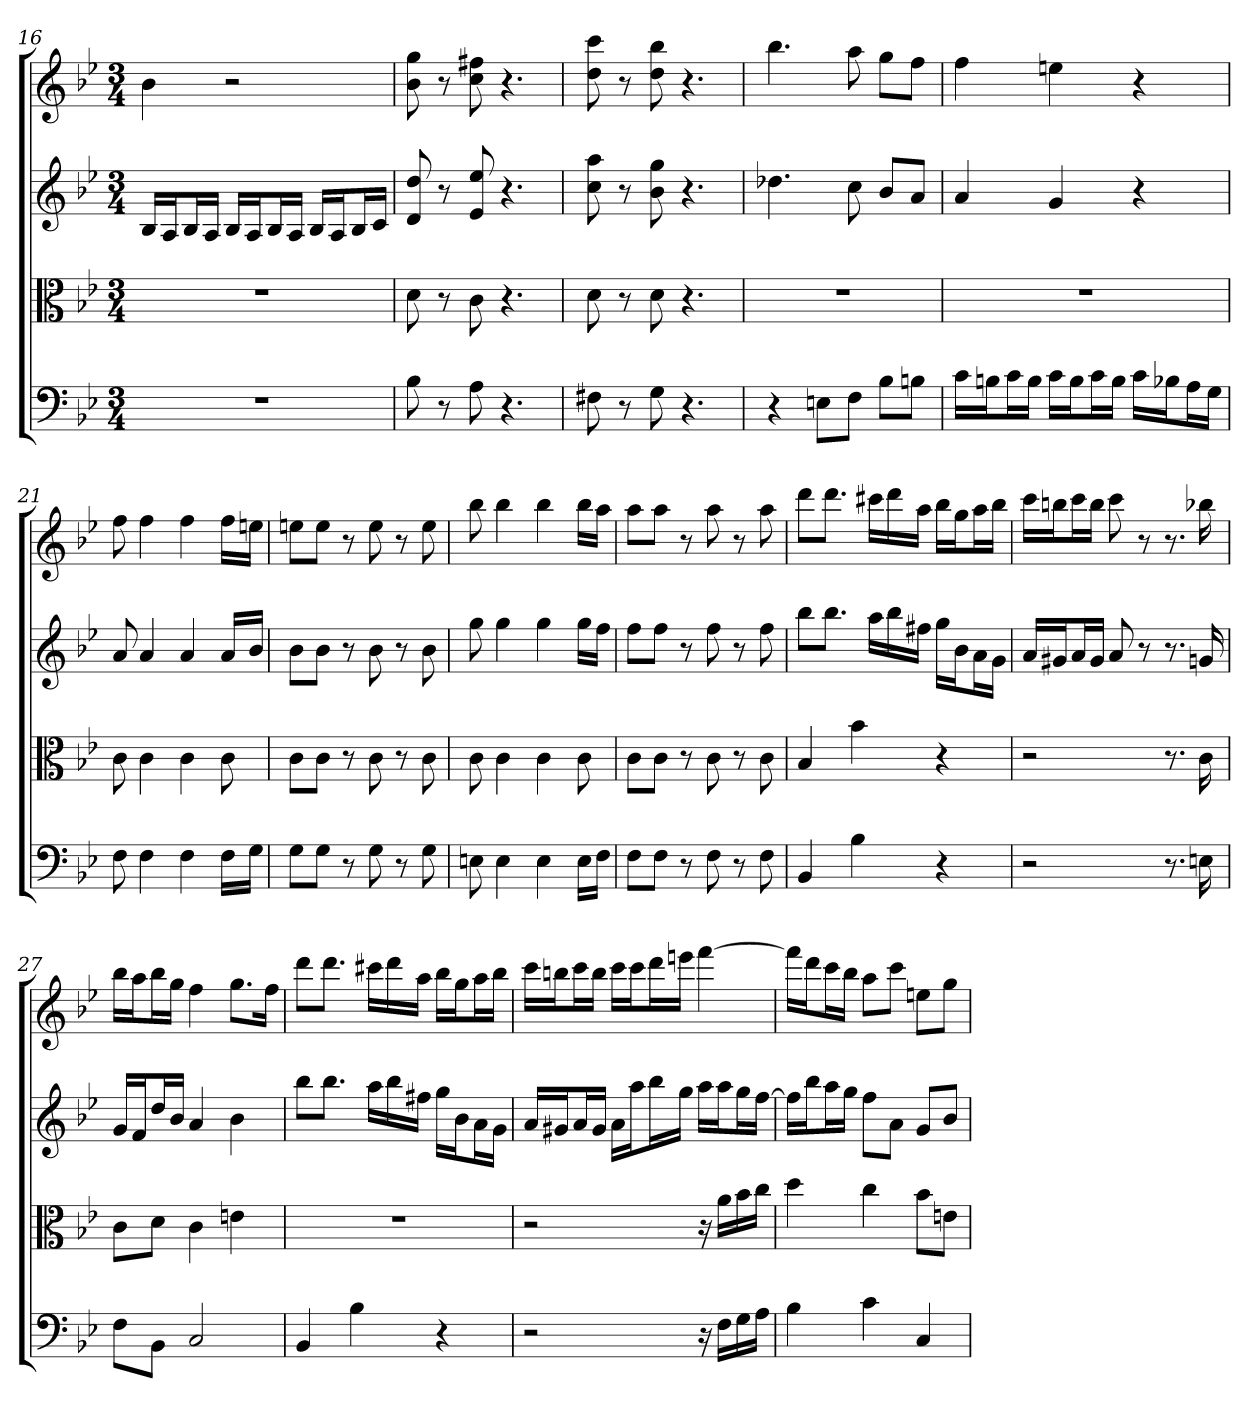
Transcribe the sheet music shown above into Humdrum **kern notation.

**kern	**kern	**kern	**kern
*part4	*part3	*part2	*part1
*staff4	*staff3	*staff2	*staff1
*clefF4	*clefC3	*	*
*k[b-e-]	*k[b-e-]	*k[b-e-]	*k[b-e-]
*B-:	*B-:	*B-:	*B-:
*M3/4	*M3/4	*M3/4	*M3/4
=16	=16	=16	=16
2.r	2.r	16B-LL	4b-
.	.	16AJ	.
.	.	16B-L	.
.	.	16AJJ	.
.	.	16B-LL	2r
.	.	16AJ	.
.	.	16B-L	.
.	.	16AJJ	.
.	.	16B-LL	.
.	.	16AJ	.
.	.	16B-L	.
.	.	16cJJ	.
=17	=17	=17	=17
8B-	8d	8d 8dd	8b- 8gg
8r	8r	8r	8r
8A	8c	8e- 8ee-	8cc 8ff#X
4.r	4.r	4.r	4.r
=18	=18	=18	=18
8F#X	8d	8cc 8aa	8dd 8ccc
8r	8r	8r	8r
8G	8d	8b- 8gg	8dd 8bb-
4.r	4.r	4.r	4.r
=19	=19	=19	=19
4r	2.r	4.dd-X	4.bb-
8En\L	.	.	.
8F\J	.	8cc	8aa
8B-\L	.	8b-L	8ggL
8Bn\J	.	8aJ	8ffJ
=20	=20	=20	=20
16c\LL	2.r	4a	4ff
16Bn\J	.	.	.
16c\L	.	.	.
16B\JJ	.	.	.
16c\LL	.	4g	4een
16B\J	.	.	.
16c\L	.	.	.
16B\JJ	.	.	.
16c\LL	.	4r	4r
16B-X\J	.	.	.
16A\L	.	.	.
16G\JJ	.	.	.
=21	=21	=21	=21
8F	8c	8a	8ff
4F	4c	4a	4ff
4F	4c	4a	4ff
16F\LL	8c	16aLL	16ffLL
16G\JJ	.	16b-JJ	16eenJJ
=22	=22	=22	=22
8G\L	8c\L	8b-L	8eenL
8G\J	8c\J	8b-J	8eeJ
8r	8r	8r	8r
8G	8c	8b-	8ee
8r	8r	8r	8r
8G	8c	8b-	8ee
=23	=23	=23	=23
8En	8c	8gg	8bb-
4E	4c	4gg	4bb-
4E	4c	4gg	4bb-
16E\LL	8c	16ggLL	16bb-LL
16F\JJ	.	16ffJJ	16aaJJ
=24	=24	=24	=24
8F\L	8c\L	8ffL	8aaL
8F\J	8c\J	8ffJ	8aaJ
8r	8r	8r	8r
8F	8c	8ff	8aa
8r	8r	8r	8r
8F	8c	8ff	8aa
=25	=25	=25	=25
4BB-	4B-	8bb-L	8dddL
.	.	8.bb-J	8.dddJ
4B-	4b-	.	.
.	.	16aaLL	16ccc#XLL
.	.	16bb-	16ddd
.	.	16ff#XJJ	16aaJJ
4r	4r	16ggLL	16bb-LL
.	.	16b-J	16ggJ
.	.	16aL	16aaL
.	.	16gJJ	16bb-JJ
=26	=26	=26	=26
2r	2r	16aLL	16cccLL
.	.	16g#XJ	16bbnJ
.	.	16aL	16cccL
.	.	16g#JJ	16bbJJ
.	.	8a	8ccc
.	.	8r	8r
8.r	8.r	8.r	8.r
16En	16c	16gn	16bb-X
=27	=27	=27	=27
8F\L	8c\L	16gLL	16bb-LL
.	.	16fJ	16aaJ
8BB-\J	8d\J	16ddL	16bb-L
.	.	16b-JJ	16ggJJ
2C	4c	4a	4ff
.	4en	4b-	8.ggL
.	.	.	16ffJk
=28	=28	=28	=28
4BB-	2.r	8bb-L	8dddL
.	.	8.bb-J	8.dddJ
4B-	.	.	.
.	.	16aaLL	16ccc#XLL
.	.	16bb-	16ddd
.	.	16ff#XJJ	16aaJJ
4r	.	16ggLL	16bb-LL
.	.	16b-J	16ggJ
.	.	16aL	16aaL
.	.	16gJJ	16bb-JJ
=29	=29	=29	=29
2r	2r	16aLL	16cccLL
.	.	16g#XJ	16bbnJ
.	.	16aL	16cccL
.	.	16g#JJ	16bbJJ
.	.	16aLL	16cccLL
.	.	16aaJ	16cccJ
.	.	16bb-L	16dddL
.	.	16ggJJ	16eeenJJ
16r	16r	16aaLL	[4fff
16F\LL	16a\LL	16aaJ	.
16G\	16b-\	16ggL	.
16A\JJ	16cc\JJ	[16ffJJ	.
=30	=30	=30	=30
4B-	4dd	16ffLL]	16fffLL]
.	.	16bb-J	16dddJ
.	.	16aaL	16cccL
.	.	16ggJJ	16bb-JJ
4c	4cc	8ffL	8aaL
.	.	8aJ	8cccJ
4C	8b-\L	8gL	8eenL
.	8en\J	8b-J	8ggJ
=	=	=	=
*-	*-	*-	*-
